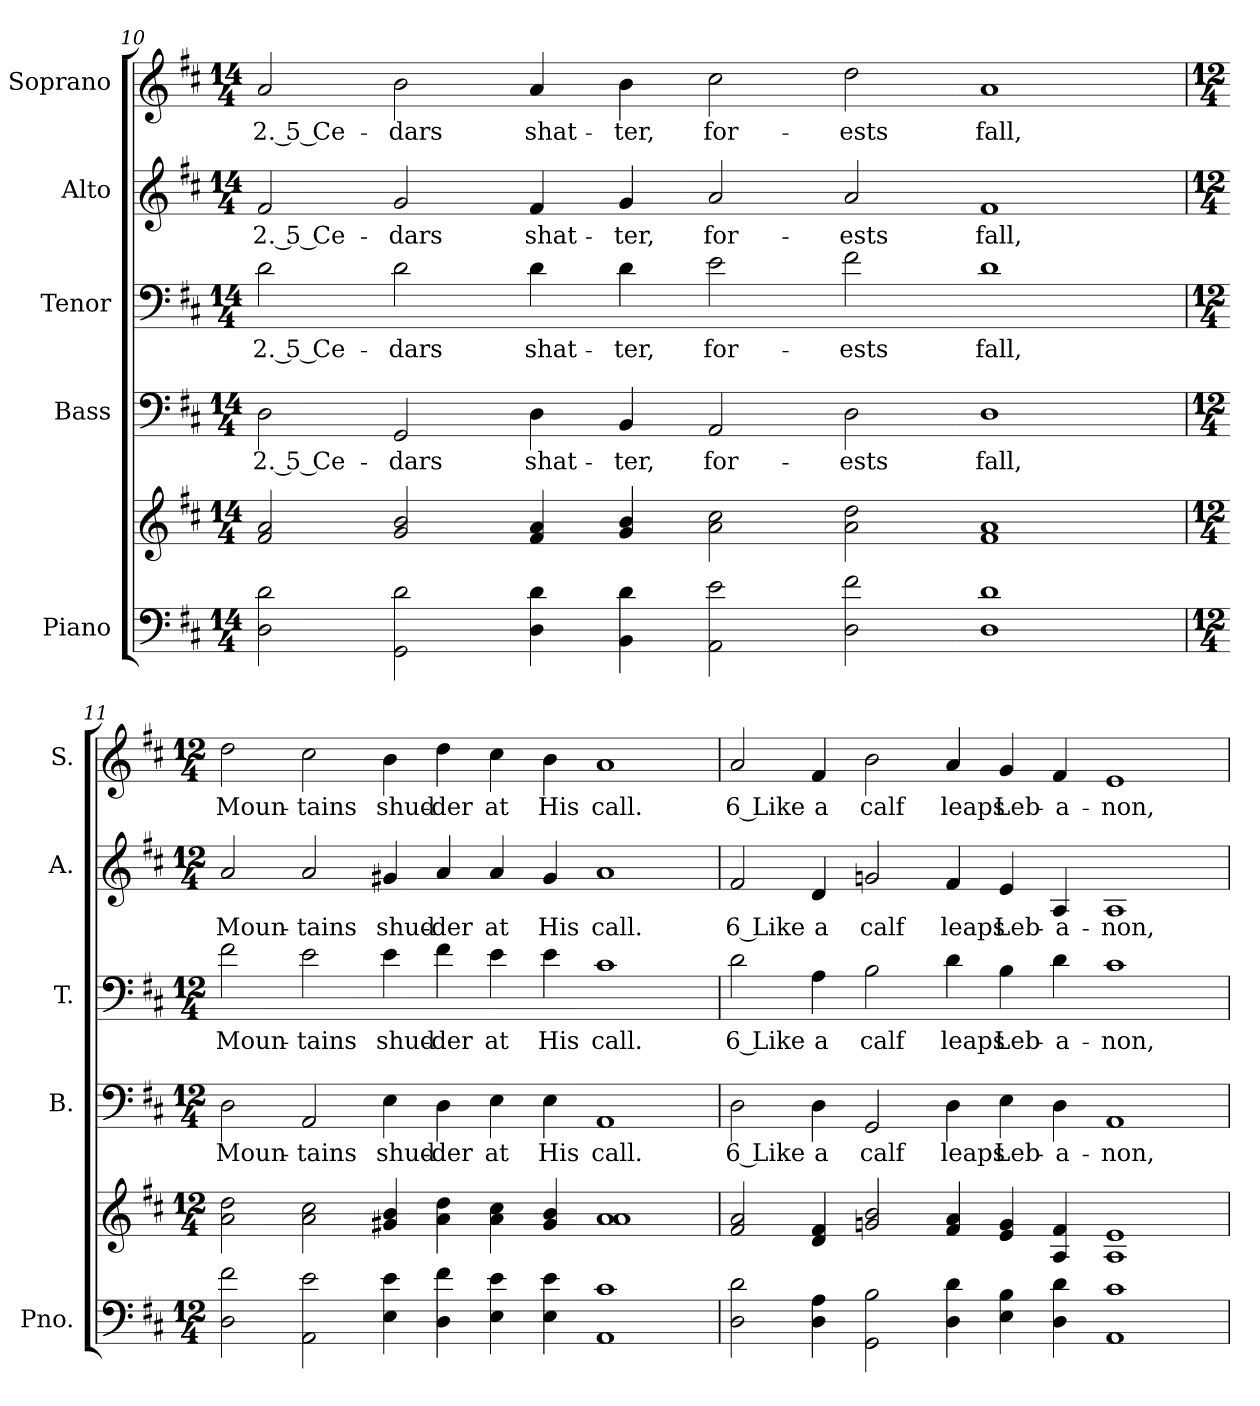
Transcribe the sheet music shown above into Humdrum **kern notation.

**kern	**kern	**kern	**text	**kern	**text	**kern	**text	**kern	**text
*part5	*part5	*part4	*part4	*part3	*part3	*part2	*part2	*part1	*part1
*staff6	*staff5	*staff4	*staff4	*staff3	*staff3	*staff2	*staff2	*staff1	*staff1
*I"Piano	*	*I"Bass	*	*I"Tenor	*	*I"Alto	*	*I"Soprano	*
*I'Pno.	*	*I'B.	*	*I'T.	*	*I'A.	*	*I'S.	*
*clefF4	*clefG2	*clefF4	*	*clefF4	*	*clefG2	*	*clefG2	*
*k[f#c#]	*k[f#c#]	*k[f#c#]	*	*k[f#c#]	*	*k[f#c#]	*	*k[f#c#]	*
*D:	*D:	*D:	*	*D:	*	*D:	*	*D:	*
*M14/4	*M14/4	*M14/4	*	*M14/4	*	*M14/4	*	*M14/4	*
=10	=10	=10	=10	=10	=10	=10	=10	=10	=10
!	!	!	!LO:LY:b:color=#000000	!	!	!	!	!	!
!	!	!	!	!	!LO:LY:b:color=#000000	!	!	!	!
!	!	!	!	!	!	!	!LO:LY:b:color=#000000	!	!
!	!	!	!	!	!	!	!	!	!LO:LY:b:color=#000000
2Di\ 2di	2f#i/ 2ai	2Di\	2. 5 Ce-	2di\	2. 5 Ce-	2f#i/	2. 5 Ce-	2ai/	2. 5 Ce-
!	!	!	!LO:LY:b:color=#000000	!	!	!	!	!	!
!	!	!	!	!	!LO:LY:b:color=#000000	!	!	!	!
!	!	!	!	!	!	!	!LO:LY:b:color=#000000	!	!
!	!	!	!	!	!	!	!	!	!LO:LY:b:color=#000000
2GGi\ 2di	2gi/ 2bi	2GGi/	-dars	2di\	-dars	2gi/	-dars	2bi\	-dars
!	!	!	!LO:LY:b:color=#000000	!	!	!	!	!	!
!	!	!	!	!	!LO:LY:b:color=#000000	!	!	!	!
!	!	!	!	!	!	!	!LO:LY:b:color=#000000	!	!
!	!	!	!	!	!	!	!	!	!LO:LY:b:color=#000000
4Di\ 4di	4f#i/ 4ai	4Di\	shat-	4di\	shat-	4f#i/	shat-	4ai/	shat-
!	!	!	!LO:LY:b:color=#000000	!	!	!	!	!	!
!	!	!	!	!	!LO:LY:b:color=#000000	!	!	!	!
!	!	!	!	!	!	!	!LO:LY:b:color=#000000	!	!
!	!	!	!	!	!	!	!	!	!LO:LY:b:color=#000000
4BBi\ 4di	4gi/ 4bi	4BBi/	-ter,	4di\	-ter,	4gi/	-ter,	4bi\	-ter,
!	!	!	!LO:LY:b:color=#000000	!	!	!	!	!	!
!	!	!	!	!	!LO:LY:b:color=#000000	!	!	!	!
!	!	!	!	!	!	!	!LO:LY:b:color=#000000	!	!
!	!	!	!	!	!	!	!	!	!LO:LY:b:color=#000000
2AAi\ 2ei	2ai\ 2cc#i	2AAi/	for-	2ei\	for-	2ai/	for-	2cc#i\	for-
!	!	!	!LO:LY:b:color=#000000	!	!	!	!	!	!
!	!	!	!	!	!LO:LY:b:color=#000000	!	!	!	!
!	!	!	!	!	!	!	!LO:LY:b:color=#000000	!	!
!	!	!	!	!	!	!	!	!	!LO:LY:b:color=#000000
2Di\ 2f#i	2ai\ 2ddi	2Di\	-ests	2f#i\	-ests	2ai/	-ests	2ddi\	-ests
!	!	!	!LO:LY:b:color=#000000	!	!	!	!	!	!
!	!	!	!	!	!LO:LY:b:color=#000000	!	!	!	!
!	!	!	!	!	!	!	!LO:LY:b:color=#000000	!	!
!	!	!	!	!	!	!	!	!	!LO:LY:b:color=#000000
1Di 1di	1f#i 1ai	1Di	fall,	1di	fall,	1f#i	fall,	1ai	fall,
!!LO:PB:g=z
=11	=11	=11	=11	=11	=11	=11	=11	=11	=11
*M12/4	*M12/4	*M12/4	*	*M12/4	*	*M12/4	*	*M12/4	*
!	!	!	!LO:LY:b:color=#000000	!	!	!	!	!	!
!	!	!	!	!	!LO:LY:b:color=#000000	!	!	!	!
!	!	!	!	!	!	!	!LO:LY:b:color=#000000	!	!
!	!	!	!	!	!	!	!	!	!LO:LY:b:color=#000000
2Di\ 2f#i	2ai\ 2ddi	2Di\	Moun-	2f#i\	Moun-	2ai/	Moun-	2ddi\	Moun-
!	!	!	!LO:LY:b:color=#000000	!	!	!	!	!	!
!	!	!	!	!	!LO:LY:b:color=#000000	!	!	!	!
!	!	!	!	!	!	!	!LO:LY:b:color=#000000	!	!
!	!	!	!	!	!	!	!	!	!LO:LY:b:color=#000000
2AAi\ 2ei	2ai\ 2cc#i	2AAi/	-tains	2ei\	-tains	2ai/	-tains	2cc#i\	-tains
!	!	!	!LO:LY:b:color=#000000	!	!	!	!	!	!
!	!	!	!	!	!LO:LY:b:color=#000000	!	!	!	!
!	!	!	!	!	!	!	!LO:LY:b:color=#000000	!	!
!	!	!	!	!	!	!	!	!	!LO:LY:b:color=#000000
4Ei\ 4ei	4g#Xi/ 4bi	4Ei\	shud-	4ei\	shud-	4g#Xi/	shud-	4bi\	shud-
!	!	!	!LO:LY:b:color=#000000	!	!	!	!	!	!
!	!	!	!	!	!LO:LY:b:color=#000000	!	!	!	!
!	!	!	!	!	!	!	!LO:LY:b:color=#000000	!	!
!	!	!	!	!	!	!	!	!	!LO:LY:b:color=#000000
4Di\ 4f#i	4ai\ 4ddi	4Di\	-der	4f#i\	-der	4ai/	-der	4ddi\	-der
!	!	!	!LO:LY:b:color=#000000	!	!	!	!	!	!
!	!	!	!	!	!LO:LY:b:color=#000000	!	!	!	!
!	!	!	!	!	!	!	!LO:LY:b:color=#000000	!	!
!	!	!	!	!	!	!	!	!	!LO:LY:b:color=#000000
4Ei\ 4ei	4ai\ 4cc#i	4Ei\	at	4ei\	at	4ai/	at	4cc#i\	at
!	!	!	!LO:LY:b:color=#000000	!	!	!	!	!	!
!	!	!	!	!	!LO:LY:b:color=#000000	!	!	!	!
!	!	!	!	!	!	!	!LO:LY:b:color=#000000	!	!
!	!	!	!	!	!	!	!	!	!LO:LY:b:color=#000000
4Ei\ 4ei	4g#i/ 4bi	4Ei\	His	4ei\	His	4g#i/	His	4bi\	His
!	!	!	!LO:LY:b:color=#000000	!	!	!	!	!	!
!	!	!	!	!	!LO:LY:b:color=#000000	!	!	!	!
!	!	!	!	!	!	!	!LO:LY:b:color=#000000	!	!
!	!	!	!	!	!	!	!	!	!LO:LY:b:color=#000000
1AAi 1c#i	1ai 1ai	1AAi	call.	1c#i	call.	1ai	call.	1ai	call.
=12	=12	=12	=12	=12	=12	=12	=12	=12	=12
!	!	!	!LO:LY:b:color=#000000	!	!	!	!	!	!
!	!	!	!	!	!LO:LY:b:color=#000000	!	!	!	!
!	!	!	!	!	!	!	!LO:LY:b:color=#000000	!	!
!	!	!	!	!	!	!	!	!	!LO:LY:b:color=#000000
2Di\ 2di	2f#i/ 2ai	2Di\	6 Like	2di\	6 Like	2f#i/	6 Like	2ai/	6 Like
!	!	!	!LO:LY:b:color=#000000	!	!	!	!	!	!
!	!	!	!	!	!LO:LY:b:color=#000000	!	!	!	!
!	!	!	!	!	!	!	!LO:LY:b:color=#000000	!	!
!	!	!	!	!	!	!	!	!	!LO:LY:b:color=#000000
4Di\ 4Ai	4di/ 4f#i	4Di\	a	4Ai\	a	4di/	a	4f#i/	a
!	!	!	!LO:LY:b:color=#000000	!	!	!	!	!	!
!	!	!	!	!	!LO:LY:b:color=#000000	!	!	!	!
!	!	!	!	!	!	!	!LO:LY:b:color=#000000	!	!
!	!	!	!	!	!	!	!	!	!LO:LY:b:color=#000000
2GGi\ 2Bi	2gni/ 2bi	2GGi/	calf	2Bi\	calf	2gni/	calf	2bi\	calf
!	!	!	!LO:LY:b:color=#000000	!	!	!	!	!	!
!	!	!	!	!	!LO:LY:b:color=#000000	!	!	!	!
!	!	!	!	!	!	!	!LO:LY:b:color=#000000	!	!
!	!	!	!	!	!	!	!	!	!LO:LY:b:color=#000000
4Di\ 4di	4f#i/ 4ai	4Di\	leaps	4di\	leaps	4f#i/	leaps	4ai/	leaps
!	!	!	!LO:LY:b:color=#000000	!	!	!	!	!	!
!	!	!	!	!	!LO:LY:b:color=#000000	!	!	!	!
!	!	!	!	!	!	!	!LO:LY:b:color=#000000	!	!
!	!	!	!	!	!	!	!	!	!LO:LY:b:color=#000000
4Ei\ 4Bi	4ei/ 4gi	4Ei\	Leb-	4Bi\	Leb-	4ei/	Leb-	4gi/	Leb-
!	!	!	!LO:LY:b:color=#000000	!	!	!	!	!	!
!	!	!	!	!	!LO:LY:b:color=#000000	!	!	!	!
!	!	!	!	!	!	!	!LO:LY:b:color=#000000	!	!
!	!	!	!	!	!	!	!	!	!LO:LY:b:color=#000000
4Di\ 4di	4Ai/ 4f#i	4Di\	-a-	4di\	-a-	4Ai/	-a-	4f#i/	-a-
!	!	!	!LO:LY:b:color=#000000	!	!	!	!	!	!
!	!	!	!	!	!LO:LY:b:color=#000000	!	!	!	!
!	!	!	!	!	!	!	!LO:LY:b:color=#000000	!	!
!	!	!	!	!	!	!	!	!	!LO:LY:b:color=#000000
1AAi 1c#i	1Ai 1ei	1AAi	-non,	1c#i	-non,	1Ai	-non,	1ei	-non,
=	=	=	=	=	=	=	=	=	=
*-	*-	*-	*-	*-	*-	*-	*-	*-	*-
